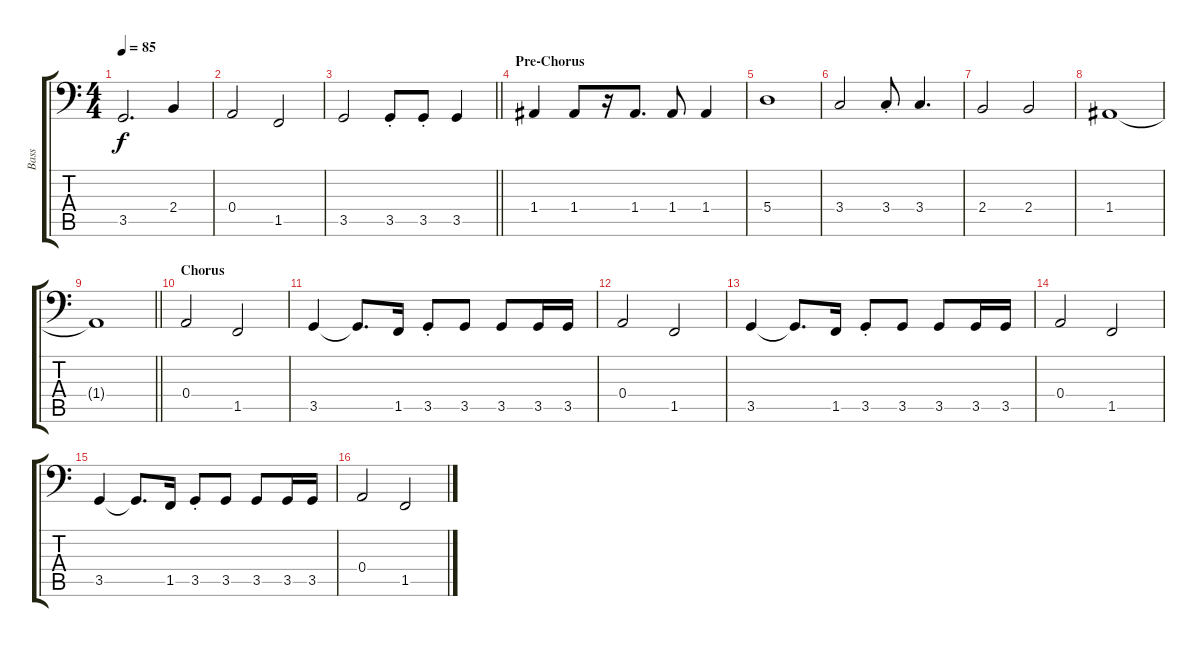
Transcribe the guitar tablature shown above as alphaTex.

\track ("Bass" "Bass") {instrument electricbassfinger}
\staff {score tabs}
\tuning (C3 G2 D2 A1 E1 B0) {hide}
\ts (4 4)
\tempo 85
\clef f4
\ks c
3.5.2{d dy f} 2.4.4 |
0.4.2 1.5.2 |
\barLineRight lightlight
3.5.2 3.5{st}.8 3.5{st}.8 3.5.4 |
\section ("" "Pre-Chorus")
1.4.4 1.4.8 r.16 1.4.8{d} 1.4.8 1.4.4 |
5.4.1 |
3.4.2 3.4{st}.8 3.4.4{d} |
2.4.2 2.4.2 |
1.4.1 |
\barLineRight lightlight
1.4{t}.1 |
\section ("" "Chorus")
0.4.2 1.5.2 |
3.5.4 3.5{t}.8{d} 1.5.16 3.5{st}.8 3.5.8 3.5.8 3.5.16 3.5.16 |
0.4.2 1.5.2 |
3.5.4 3.5{t}.8{d} 1.5.16 3.5{st}.8 3.5.8 3.5.8 3.5.16 3.5.16 |
0.4.2 1.5.2 |
3.5.4 3.5{t}.8{d} 1.5.16 3.5{st}.8 3.5.8 3.5.8 3.5.16 3.5.16 |
0.4.2 1.5.2
